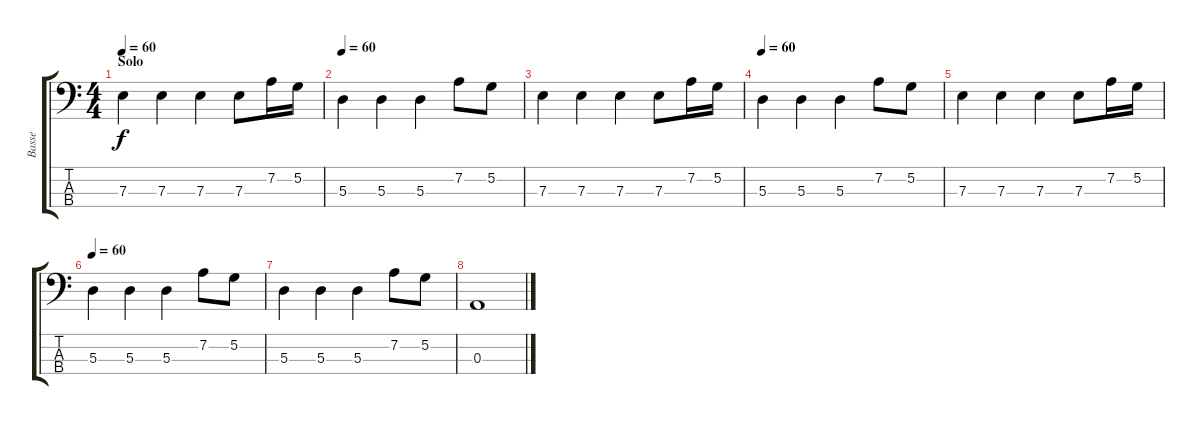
\track ("Basse" "Basse") {instrument electricbassfinger}
\staff {score tabs}
\tuning (G2 D2 A1 E1) {hide}
\ts (4 4)
\section ("" "Solo")
\tempo 60
\clef f4
\ks c
7.3.4{dy f} 7.3.4 7.3.4 7.3.8 7.2.16 5.2.16 |
\tempo 60
5.3.4 5.3.4 5.3.4 7.2.8 5.2.8 |
7.3.4 7.3.4 7.3.4 7.3.8 7.2.16 5.2.16 |
\tempo 60
5.3.4 5.3.4 5.3.4 7.2.8 5.2.8 |
7.3.4 7.3.4 7.3.4 7.3.8 7.2.16 5.2.16 |
\tempo 60
5.3.4 5.3.4 5.3.4 7.2.8 5.2.8 |
5.3.4 5.3.4 5.3.4 7.2.8 5.2.8 |
0.3.1
